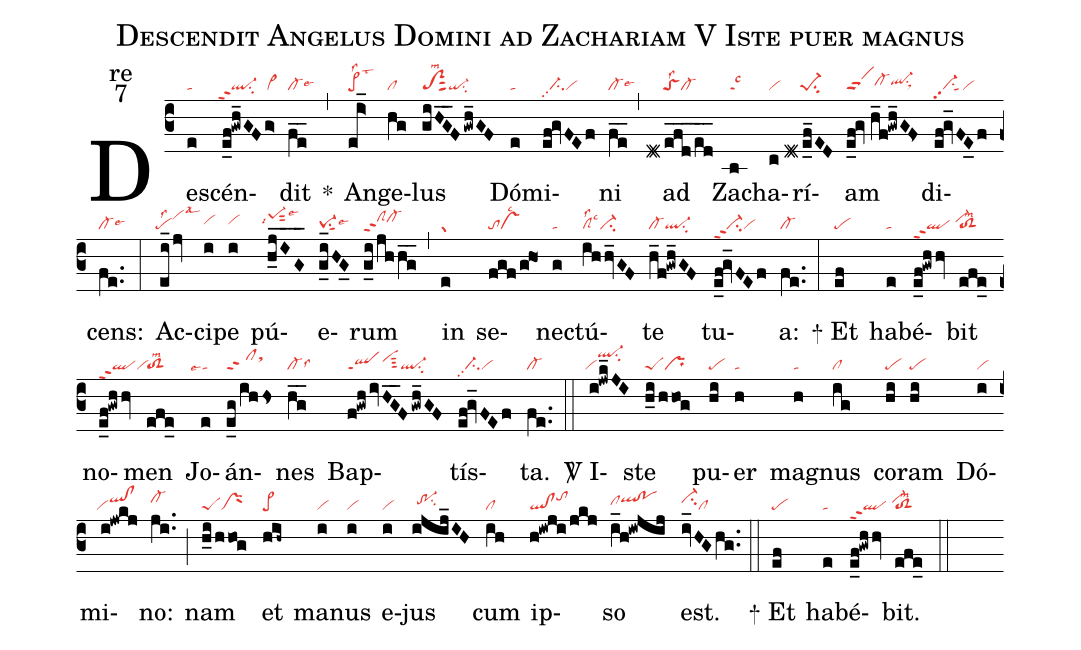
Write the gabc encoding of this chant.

name:Descendit Angelus Domini ad Zachariam V Iste puer magnus;
office-part:re;
mode:7;
nabc-lines:1;
%%
(c3) Des(e|ta)cén(e_f!gwh_GFg>|`ql-ppt2su2vi>)dit(fe__|cl-lse6) <sp>*</sp>(,) An(ei>_|pe>lss2lst3)ge(hg|cl)lus(giHG__F/gwh_GF|toS2sut2lsm2qi-su2) Dó(e|ta)mi(ef!gvFEf|//ci-pp2vi)ni(fe__|cl-lse6) (,) ad(d#efd___/ed__|/////toSlss2cl-) Za(b|talsc3)cha(c|vi)rí(d#e_f_ED|/////pe-1su2)am(e_f!gv//h_f!gwh_GF>|vippt2cl-hhql-hhsu1sux1) di(ef!gv_FE_0f|vi-su1sut1pp2vi)cens:(fe..|cl-lse6) (:) Ac(ei_/jv|`pelss2vihjlsal3)ci(i|vihh)pe(i|vihh) pú(h_j_IG__|``pe-1hjsut2lsi7lse6)e(g_i_HG_0|pe-1su1sut1lse6)rum(g_i/jhhg__|clShippt2cl-hi) (,) in(e|gr) se(fgf/g!ho1|tovslsc2)nec(g|ta)tú(ihhv_GF|clSlss2lsc3ci-)te(h_f!gwh_GF|cl-ql-su2) tu(e_f!gv_FEf|vi-ppt2su2vi)a:(fe..|cl-) (:)

<sp>+</sp> Et(ef|pe) ha(e|ta)bé(e_f!gwhhv|qlppt2/vi-hi)bit(efe_0|toS2lsm2) no(e_f!gwhhv|qlppt2vi)men(efe_0|toS2lsm2) Jo(e|```talse4)án(e_g/ihhs|clppt2sthj)nes(hg__|cl-lss6) Bap(f!gwh/ivHG__F/gwh_GF|qlppt1vihisut3ql-su2)tís(ef!gv_FEf|//ci-pp2vi)ta.(fe..|cl-) (::)

<sp>V/</sp> I(i!jwk_JI|`viql-hksu2)ste(h_i/hhog|peSpr) pu(hi|pe)er(h|ta) mag(h|ta)nus(ig|cl) co(hi|pe)ram(hi|pe) Dó(i|vi)mi(i!jwkj|`viqlhi!clhi)no:(ji..|cl-hi) (;) nam(h_i/hhog|peSprM) et(hih~|pe>) ma(i|vi)nus(i|vi) e(i|vi)jus(ijij_IH|/tr-1hhsu2) cum(ih|cl) ip(h!iwji/jkj|ql!cltohj)so(i_h!iwjij|clhhqlhi!pohi) est.(iv_HGhg..|ci-hicl) (::)

<sp>+</sp> Et(ef|pe) ha(e|ta)bé(e_f!gwhhv|qlppt2/vi-hi)bit.(efe_0|toS2lsm2) (::)
